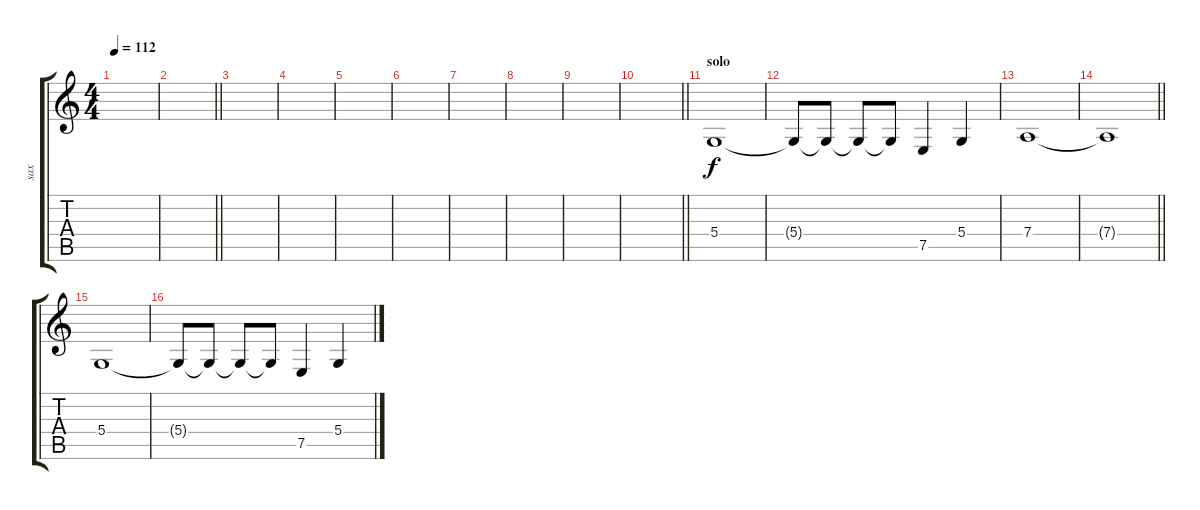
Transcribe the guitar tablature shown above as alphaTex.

\track ("sax" "sax") {instrument altosax}
\staff {score tabs}
\tuning (E4 B3 G3 D3 A2 E2) {hide}
\ts (4 4)
\tempo 112
\clef g2
\ks c
|
\barLineRight lightlight
|
|
|
|
|
|
|
|
\barLineRight lightlight
|
\section ("" "solo")
5.4.1{instrument altosax} |
5.4{t}.8 5.4{t}.8 5.4{t}.8 5.4{t}.8 7.5.4 5.4.4 |
7.4.1 |
\barLineRight lightlight
7.4{t}.1 |
5.4.1 |
5.4{t}.8 5.4{t}.8 5.4{t}.8 5.4{t}.8 7.5.4 5.4.4
